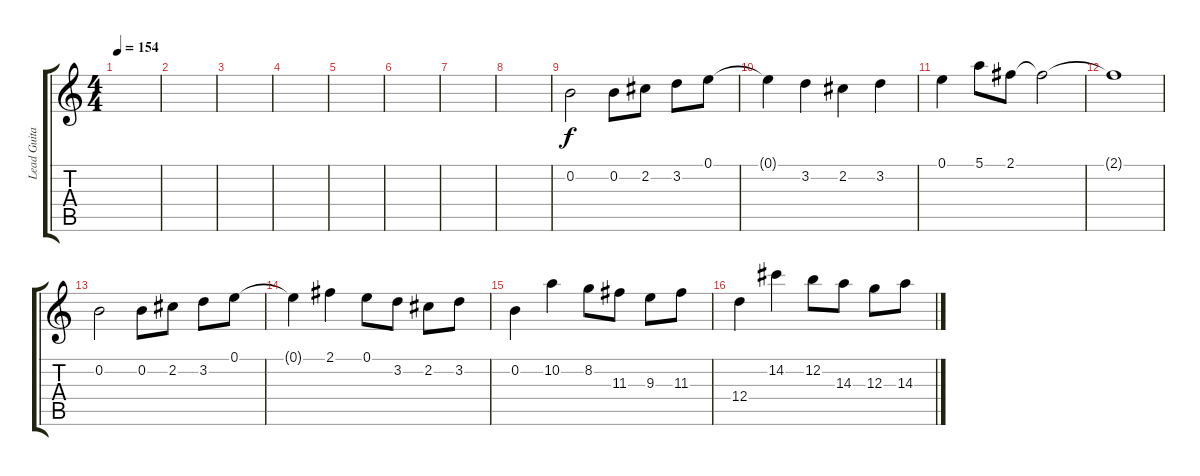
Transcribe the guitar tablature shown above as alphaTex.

\track ("Lead Guitar 2" "Lead Guita") {instrument overdrivenguitar}
\staff {score tabs}
\tuning (E4 B3 G3 D3 A2 E2) {hide}
\ts (4 4)
\section ("" "")
\tempo 154
\clef g2
\ks c
|
|
|
|
|
|
|
|
\section ("" "")
0.2.2 0.2.8 2.2.8 3.2.8 0.1.8 |
0.1{t}.4 3.2.4 2.2.4 3.2.4 |
0.1.4 5.1.8 2.1.8 2.1{t}.2 |
2.1{t}.1 |
0.2.2 0.2.8 2.2.8 3.2.8 0.1.8 |
0.1{t}.4 2.1.4 0.1.8 3.2.8 2.2.8 3.2.8 |
0.2.4 10.2.4 8.2.8 11.3.8 9.3.8 11.3.8 |
12.4.4 14.2.4 12.2.8 14.3.8 12.3.8 14.3.8
